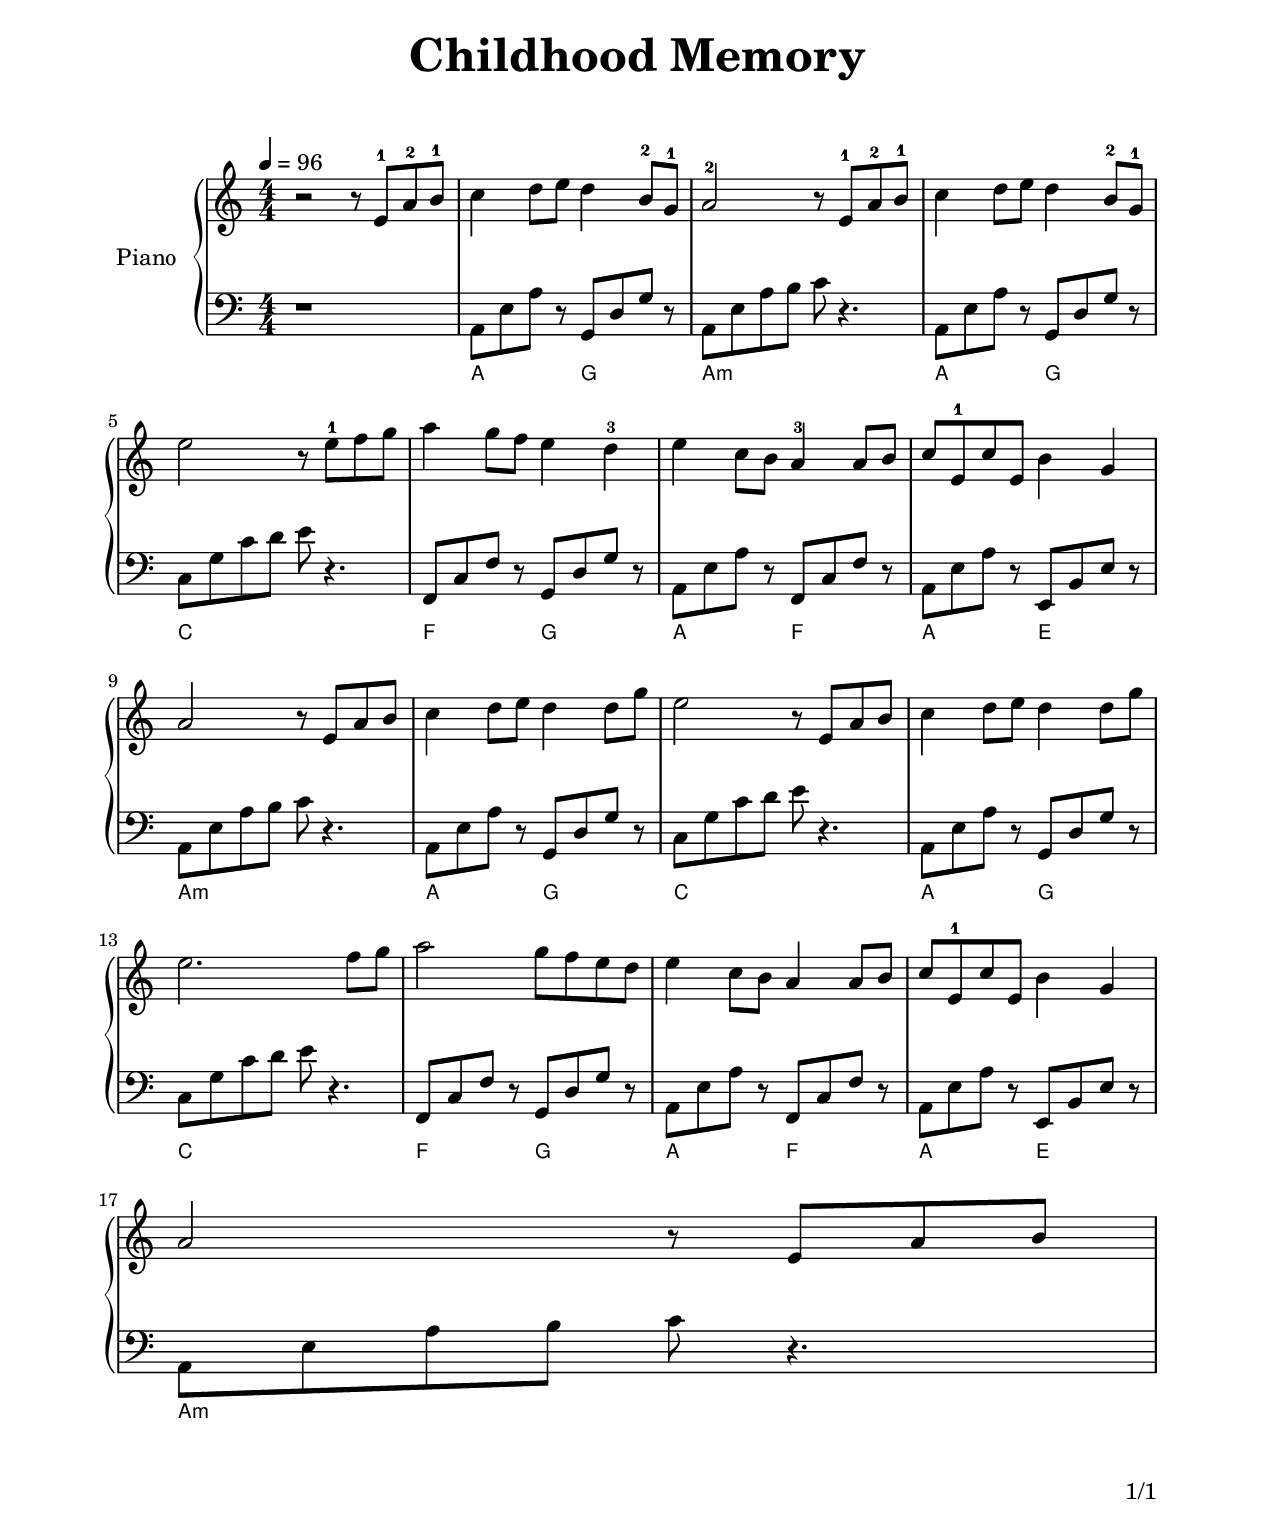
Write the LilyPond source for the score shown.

\version "2.24.3"
\include "../settings.v1.ly"

\header {
  title = \markup \override #'((font-size . 6)) "Childhood Memory"
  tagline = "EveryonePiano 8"
}

\paper {
  total-page = 1
}

\markup \vspace #1.5

EfiveI = { e,8 b,8 e8 r8 }
FfiveI = { f,8 c8  f8 r8 }
GfiveI = { g,8 d8  g8 r8 }
AfiveI = { a,8 e8  a8 r8 }

CI  = { c8  g8 c'8 d'8 e'8 r4. }
AmI = { a,8 e8 a8  b8  c'8 r4. }

\score {
  \new PianoStaff \with {
    instrumentName = "Piano"
  } <<
    \new Staff {
      \tempo 4 = 96
      \clef treble
      \key c \major
      \time 4/4
      
      r2   r8 e'8^1  a'8^2 b'8^1 | c''4 d''8 e''8 d''4      b'8^2 g'8^1 | a'2^2         r8 e'8^1 a'8^2 b'8^1 | c''4       d''8 e''8 d''4 b'8^2 g'8^1 | \break
      e''2 r8 e''8^1 f''8  g''8  | a''4 g''8 f''8 e''4      d''4^3      | e''4 c''8 b'8 a'4^3    a'8   b'8   | c''8 e'8^1 c''8 e'8  b'4  g'4         | \break
      a'2  r8 e'8    a'8   b'8   | c''4 d''8 e''8 d''4      d''8  g''8  | e''2          r8 e'8   a'8   b'8   | c''4       d''8 e''8 d''4 d''8  g''8  | \break
      e''2.          f''8  g''8  | a''2           g''8 f''8 e''8  d''8  | e''4 c''8 b'8 a'4      a'8   b'8   | c''8 e'8^1 c''8 e'8  b'4  g'4         | \break
      a'2  r8 e'8    a'8   b'8   |
    }
    \new Staff {
      \clef bass
      \key c \major
      \time 4/4
      
      r1   | \AfiveI \GfiveI | \AmI            | \AfiveI \GfiveI |
      \CI  | \FfiveI \GfiveI | \AfiveI \FfiveI | \AfiveI \EfiveI |
      \AmI | \AfiveI \GfiveI | \CI             | \AfiveI \GfiveI |
      \CI  | \FfiveI \GfiveI | \AfiveI \FfiveI | \AfiveI \EfiveI |
      \AmI |
    }
    \chords {
      
      r1   | a2 g2 | a1:m  | a2 g2 |
      c1   | f2 g2 | a2 f2 | a2 e2 |
      a1:m | a2 g2 | c1    | a2 g2 |
      c1   | f2 g2 | a2 f2 | a2 e2 |
      a1:m |
    }
  >>
  \layout {}
  \midi {}
}
